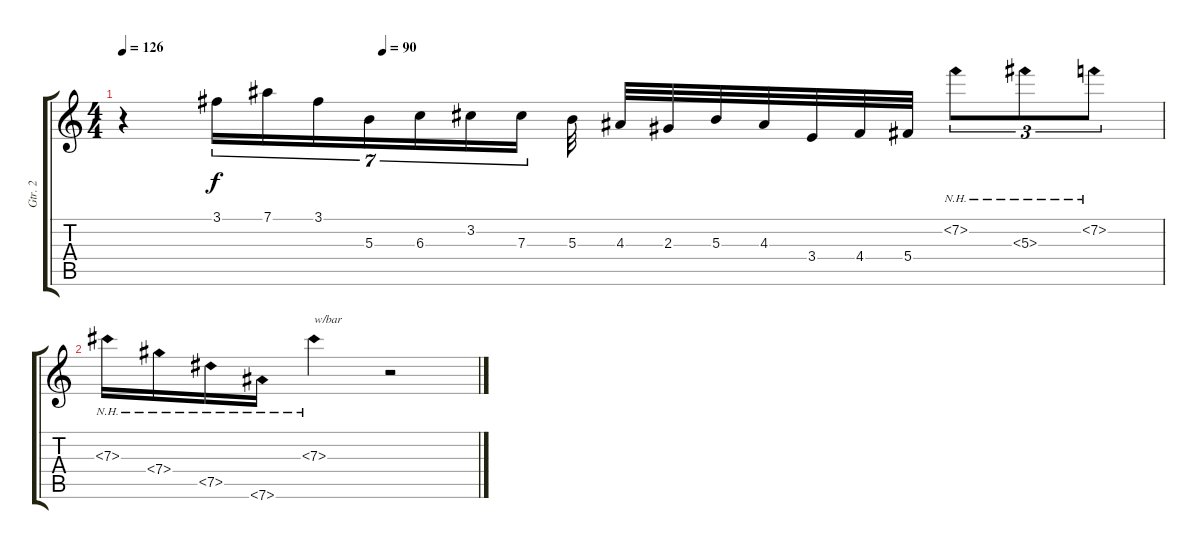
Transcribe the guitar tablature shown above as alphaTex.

\track ("Gtr. 2" "Gtr. 2") {instrument distortionguitar}
\staff {score tabs}
\tuning (Eb4 Bb3 Gb3 Db3 Ab2 Eb2) {hide}
\ts (4 4)
\tempo 126
\tempo (90 0.25)
\clef g2
\ks c
r.4{dy f} 3.1.16{tu (7 4)} 7.1.16{tu (7 4)} 3.1.16{tu (7 4)} 5.3.16{tu (7 4)} 6.3.16{tu (7 4)} 3.2.16{tu (7 4)} 7.3.16{tu (7 4)} 5.3.32 4.3.32 2.3.32 5.3.32 4.3.32 3.4.32 4.4.32 5.4.32 7.2{nh}.8{tu (3 2)} 5.3{nh}.8{tu (3 2)} 7.2{nh}.8{tu (3 2)} |
7.3{nh}.16 7.4{nh}.16 7.5{nh}.16 7.6{nh}.16 7.3{nh}.4{txt "w/bar"} r.2
